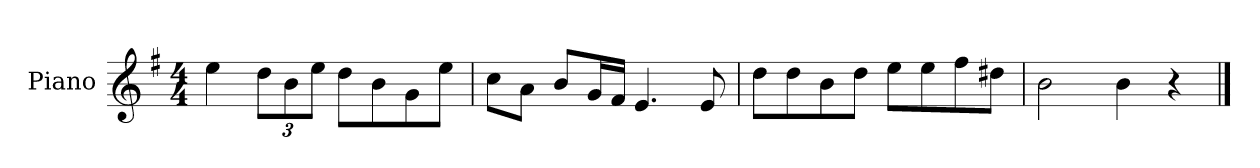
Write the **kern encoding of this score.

**kern
*part1
*staff1
*I"Piano
*I'P-no
*clefG2
*k[f#]
*M4/4
*MM90
=1
4ee\
*Xbrackettup
12dd\L
12b\
12ee\J
8dd\L
8b\
8g\
8ee\J
=2
8cc\L
8a\J
8b/L
16g/L
16f#/JJ
4.e/
8e/
=3
8dd\L
8dd\
8b\
8dd\J
8ee\L
8ee\
8ff#\
8dd#X\J
=4
2b\
4b\
4r
==
*-
